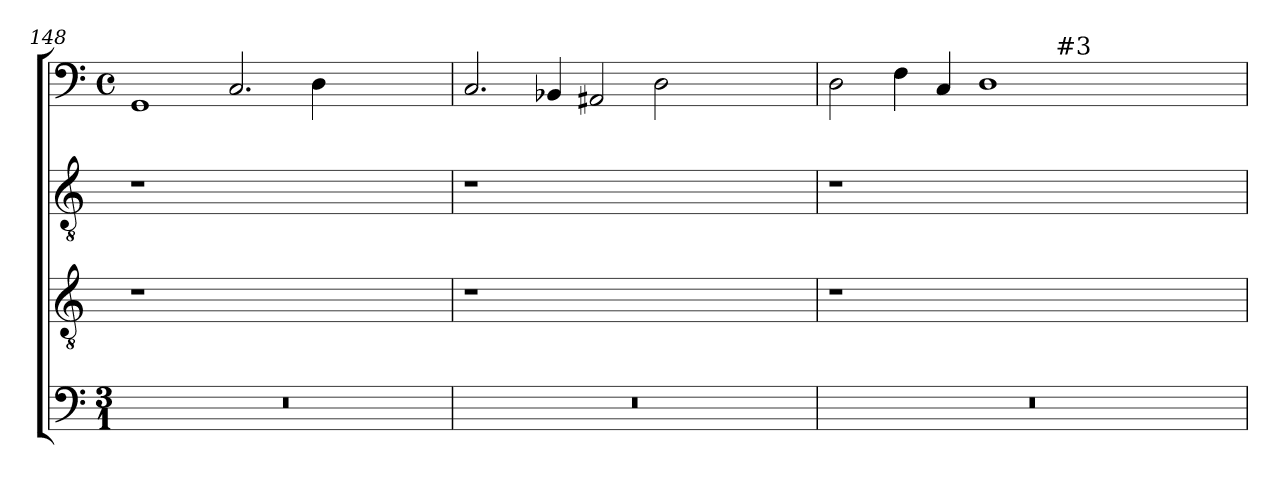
**kern	**kern	**kern	**kern
*part4	*part3	*part2	*part1
*staff4	*staff3	*staff2	*staff1
*clefF4	*clefGv2	*clefGv2	*clefF4
*k[]	*k[]	*k[]	*k[]
*C:	*C:	*C:	*C:
*M3/1	*	*	*M4/4
*	*	*	*met(c)
=148	=148	=148	=148
0.r	1r	1r	1GG
.	0ryy	0ryy	2.C/
.	.	.	4D\
.	.	.	1ryy
=149	=149	=149	=149
0.r	1r	1r	2.C/
.	.	.	4BB-X/
.	0ryy	0ryy	2AA#/
.	.	.	2D\
.	.	.	1ryy
!!LO:LB:g=z
=150	=150	=150	=150
*	*	*	*^
0.r	1r	1r	2D\	1ryy
.	.	.	4F\	.
.	.	.	4C/	.
.	0ryy	0ryy	1D>	2ryy
.	.	.	.	32ryy
!	!	!	!	!LO:TX:a:t=#3
.	.	.	.	1ryy
.	.	.	1ryy	.
.	.	.	.	4...ryy
*	*	*	*v	*v
=	=	=	=
*-	*-	*-	*-
